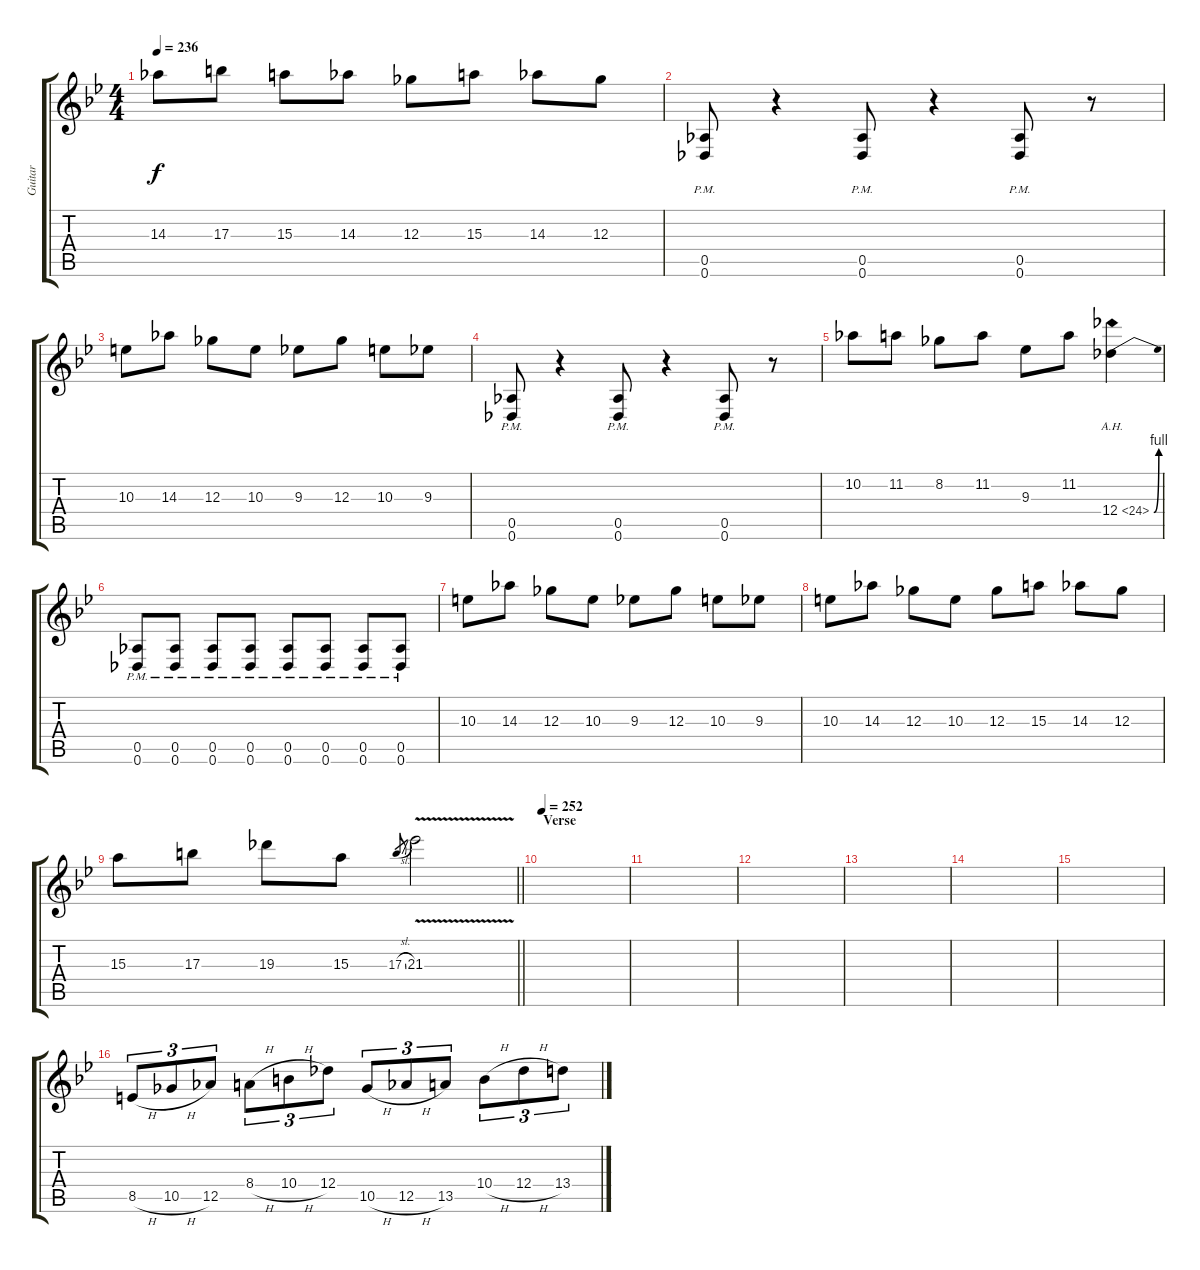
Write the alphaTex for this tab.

\track ("Guitar" "Guitar") {instrument distortionguitar}
\staff {score tabs}
\tuning (Eb4 Bb3 Gb3 Db3 Ab2 Db2) {hide}
\ts (4 4)
\tempo 236
\clef g2
\ks bb
14.3.8{dy f} 17.3.8 15.3.8 14.3.8 12.3.8 15.3.8 14.3.8 12.3.8 |
(0.5{pm} 0.6{pm}).8 r.4 (0.5{pm} 0.6{pm}).8 r.4 (0.5{pm} 0.6{pm}).8 r.8 |
10.3.8 14.3.8 12.3.8 10.3.8 9.3.8 12.3.8 10.3.8 9.3.8 |
(0.5{pm} 0.6{pm}).8 r.4 (0.5{pm} 0.6{pm}).8 r.4 (0.5{pm} 0.6{pm}).8 r.8 |
10.2.8 11.2.8 8.2.8 11.2.8 9.3.8 11.2.8 12.4{be (bend 0 0 60 4) ah 12}.4 |
(0.5{pm} 0.6{pm}).8 (0.5{pm} 0.6{pm}).8 (0.5{pm} 0.6{pm}).8 (0.5{pm} 0.6{pm}).8 (0.5{pm} 0.6{pm}).8 (0.5{pm} 0.6{pm}).8 (0.5{pm} 0.6{pm}).8 (0.5{pm} 0.6{pm}).8 |
10.3.8 14.3.8 12.3.8 10.3.8 9.3.8 12.3.8 10.3.8 9.3.8 |
10.3.8 14.3.8 12.3.8 10.3.8 12.3.8 15.3.8 14.3.8 12.3.8 |
\barLineRight lightlight
15.3.8 17.3.8 19.3.8 15.3.8 17.3{sl}.8{gr} 21.3{v}.2 |
\section ("" "Verse")
\tempo 252
|
|
|
|
|
|
8.5{h}.8{tu (3 2)} 10.5{h}.8{tu (3 2)} 12.5.8{tu (3 2)} 8.4{h}.8{tu (3 2)} 10.4{h}.8{tu (3 2)} 12.4.8{tu (3 2)} 10.5{h}.8{tu (3 2)} 12.5{h}.8{tu (3 2)} 13.5.8{tu (3 2)} 10.4{h}.8{tu (3 2)} 12.4{h}.8{tu (3 2)} 13.4.8{tu (3 2)}
